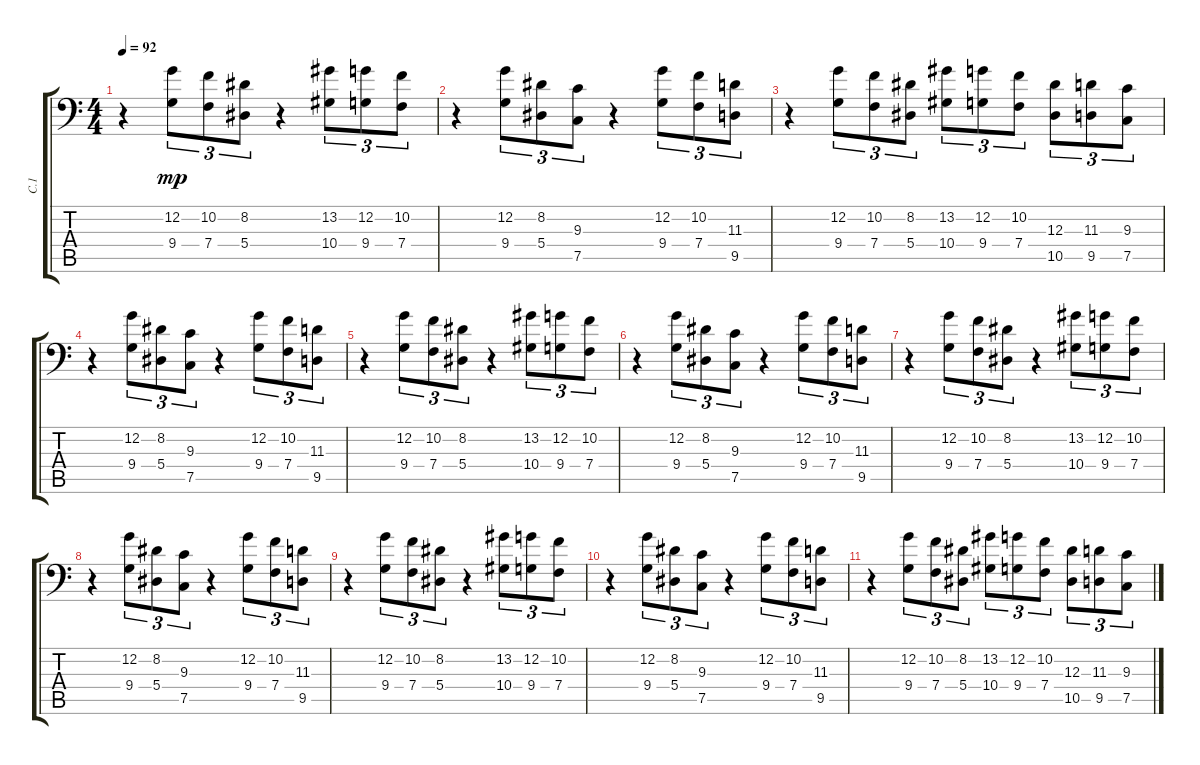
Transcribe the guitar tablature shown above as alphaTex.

\track ("С.1" "С.1") {instrument stringensemble1}
\staff {score tabs}
\tuning (C4 G3 Eb3 Bb2 F2 Bb1) {hide}
\ts (4 4)
\tempo 92
\clef f4
\ks c
r.4{dy mp} (12.2 9.4).8{tu (3 2)} (10.2 7.4).8{tu (3 2)} (8.2 5.4).8{tu (3 2)} r.4 (13.2 10.4).8{tu (3 2)} (12.2 9.4).8{tu (3 2)} (10.2 7.4).8{tu (3 2)} |
r.4 (12.2 9.4).8{tu (3 2)} (8.2 5.4).8{tu (3 2)} (9.3 7.5).8{tu (3 2)} r.4 (12.2 9.4).8{tu (3 2)} (10.2 7.4).8{tu (3 2)} (11.3 9.5).8{tu (3 2)} |
r.4 (12.2 9.4).8{tu (3 2)} (10.2 7.4).8{tu (3 2)} (8.2 5.4).8{tu (3 2)} (13.2 10.4).8{tu (3 2)} (12.2 9.4).8{tu (3 2)} (10.2 7.4).8{tu (3 2)} (12.3 10.5).8{tu (3 2)} (11.3 9.5).8{tu (3 2)} (9.3 7.5).8{tu (3 2)} |
r.4 (12.2 9.4).8{tu (3 2)} (8.2 5.4).8{tu (3 2)} (9.3 7.5).8{tu (3 2)} r.4 (12.2 9.4).8{tu (3 2)} (10.2 7.4).8{tu (3 2)} (11.3 9.5).8{tu (3 2)} |
r.4 (12.2 9.4).8{tu (3 2)} (10.2 7.4).8{tu (3 2)} (8.2 5.4).8{tu (3 2)} r.4 (13.2 10.4).8{tu (3 2)} (12.2 9.4).8{tu (3 2)} (10.2 7.4).8{tu (3 2)} |
r.4 (12.2 9.4).8{tu (3 2)} (8.2 5.4).8{tu (3 2)} (9.3 7.5).8{tu (3 2)} r.4 (12.2 9.4).8{tu (3 2)} (10.2 7.4).8{tu (3 2)} (11.3 9.5).8{tu (3 2)} |
r.4 (12.2 9.4).8{tu (3 2)} (10.2 7.4).8{tu (3 2)} (8.2 5.4).8{tu (3 2)} r.4 (13.2 10.4).8{tu (3 2)} (12.2 9.4).8{tu (3 2)} (10.2 7.4).8{tu (3 2)} |
r.4 (12.2 9.4).8{tu (3 2)} (8.2 5.4).8{tu (3 2)} (9.3 7.5).8{tu (3 2)} r.4 (12.2 9.4).8{tu (3 2)} (10.2 7.4).8{tu (3 2)} (11.3 9.5).8{tu (3 2)} |
r.4 (12.2 9.4).8{tu (3 2)} (10.2 7.4).8{tu (3 2)} (8.2 5.4).8{tu (3 2)} r.4 (13.2 10.4).8{tu (3 2)} (12.2 9.4).8{tu (3 2)} (10.2 7.4).8{tu (3 2)} |
r.4 (12.2 9.4).8{tu (3 2)} (8.2 5.4).8{tu (3 2)} (9.3 7.5).8{tu (3 2)} r.4 (12.2 9.4).8{tu (3 2)} (10.2 7.4).8{tu (3 2)} (11.3 9.5).8{tu (3 2)} |
r.4 (12.2 9.4).8{tu (3 2)} (10.2 7.4).8{tu (3 2)} (8.2 5.4).8{tu (3 2)} (13.2 10.4).8{tu (3 2)} (12.2 9.4).8{tu (3 2)} (10.2 7.4).8{tu (3 2)} (12.3 10.5).8{tu (3 2)} (11.3 9.5).8{tu (3 2)} (9.3 7.5).8{tu (3 2)}
